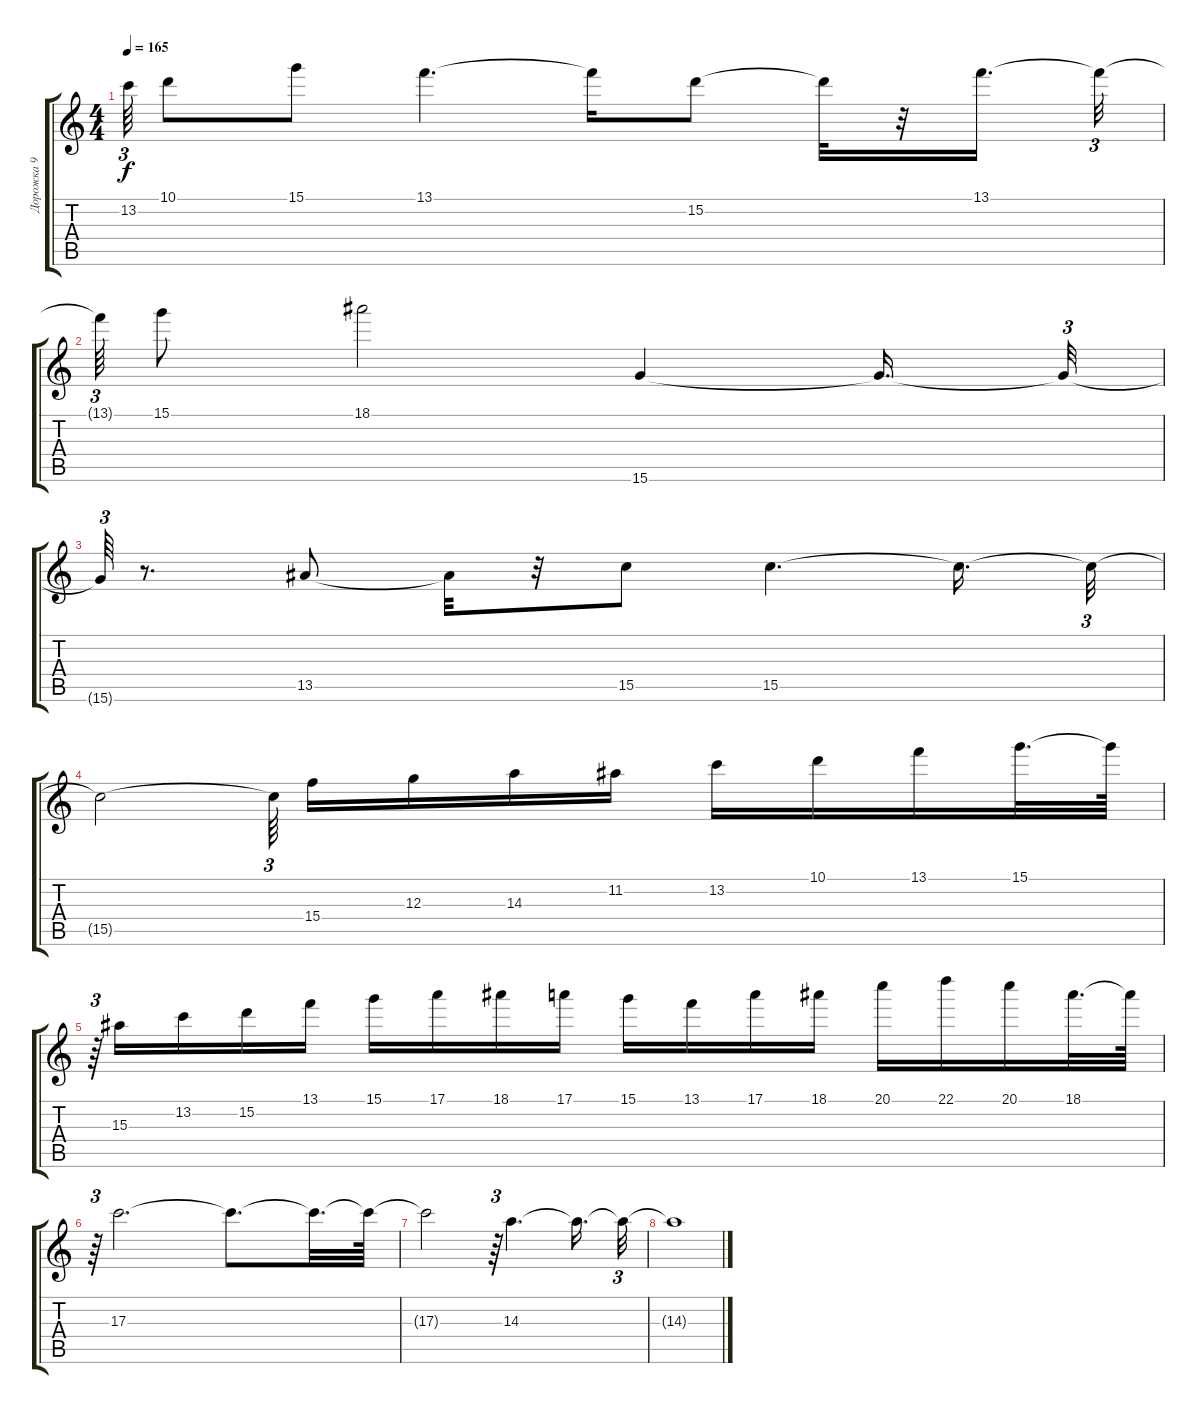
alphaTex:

\track ("Дорожка 9" "Дорожка 9") {instrument overdrivenguitar}
\staff {score tabs}
\tuning (E4 B3 G3 D3 A2 E2) {hide}
\ts (4 4)
\tempo 165
\clef g2
\ks c
13.2{t}.64{tu (3 2) dy f} 10.1.8 15.1.8 13.1.4{d} 13.1{t}.16 15.2.8 15.2{t}.32 r.32 13.1.16{d} 13.1{t}.32{tu (3 2)} |
13.1{t}.64{tu (3 2)} 15.1.8 18.1.2 15.6.4 15.6{t}.16{d} 15.6{t}.32{tu (3 2)} |
15.6{t}.64{tu (3 2)} r.8{d} 13.5.8 13.5{t}.32 r.32 15.5.8 15.5.4{d} 15.5{t}.16{d} 15.5{t}.32{tu (3 2)} |
15.5{t}.2 15.5{t}.64{tu (3 2)} 15.4.16 12.3.16 14.3.16 11.2.16 13.2.16 10.1.16 13.1.16 15.1.32{d} 15.1{t}.64 |
r.64{tu (3 2)} 15.3.16 13.2.16 15.2.16 13.1.16 15.1.16 17.1.16 18.1.16 17.1.16 15.1.16 13.1.16 17.1.16 18.1.16 20.1.16 22.1.16 20.1.16 18.1.32{d} 18.1{t}.64 |
r.64{tu (3 2)} 17.3.2{d volume 14} 17.3{t}.8{d} 17.3{t}.32{d} 17.3{t}.64 |
17.3{t}.2 r.64{tu (3 2)} 14.3.4{d} 14.3{t}.16{d} 14.3{t}.32{tu (3 2)} |
14.3{t}.1
